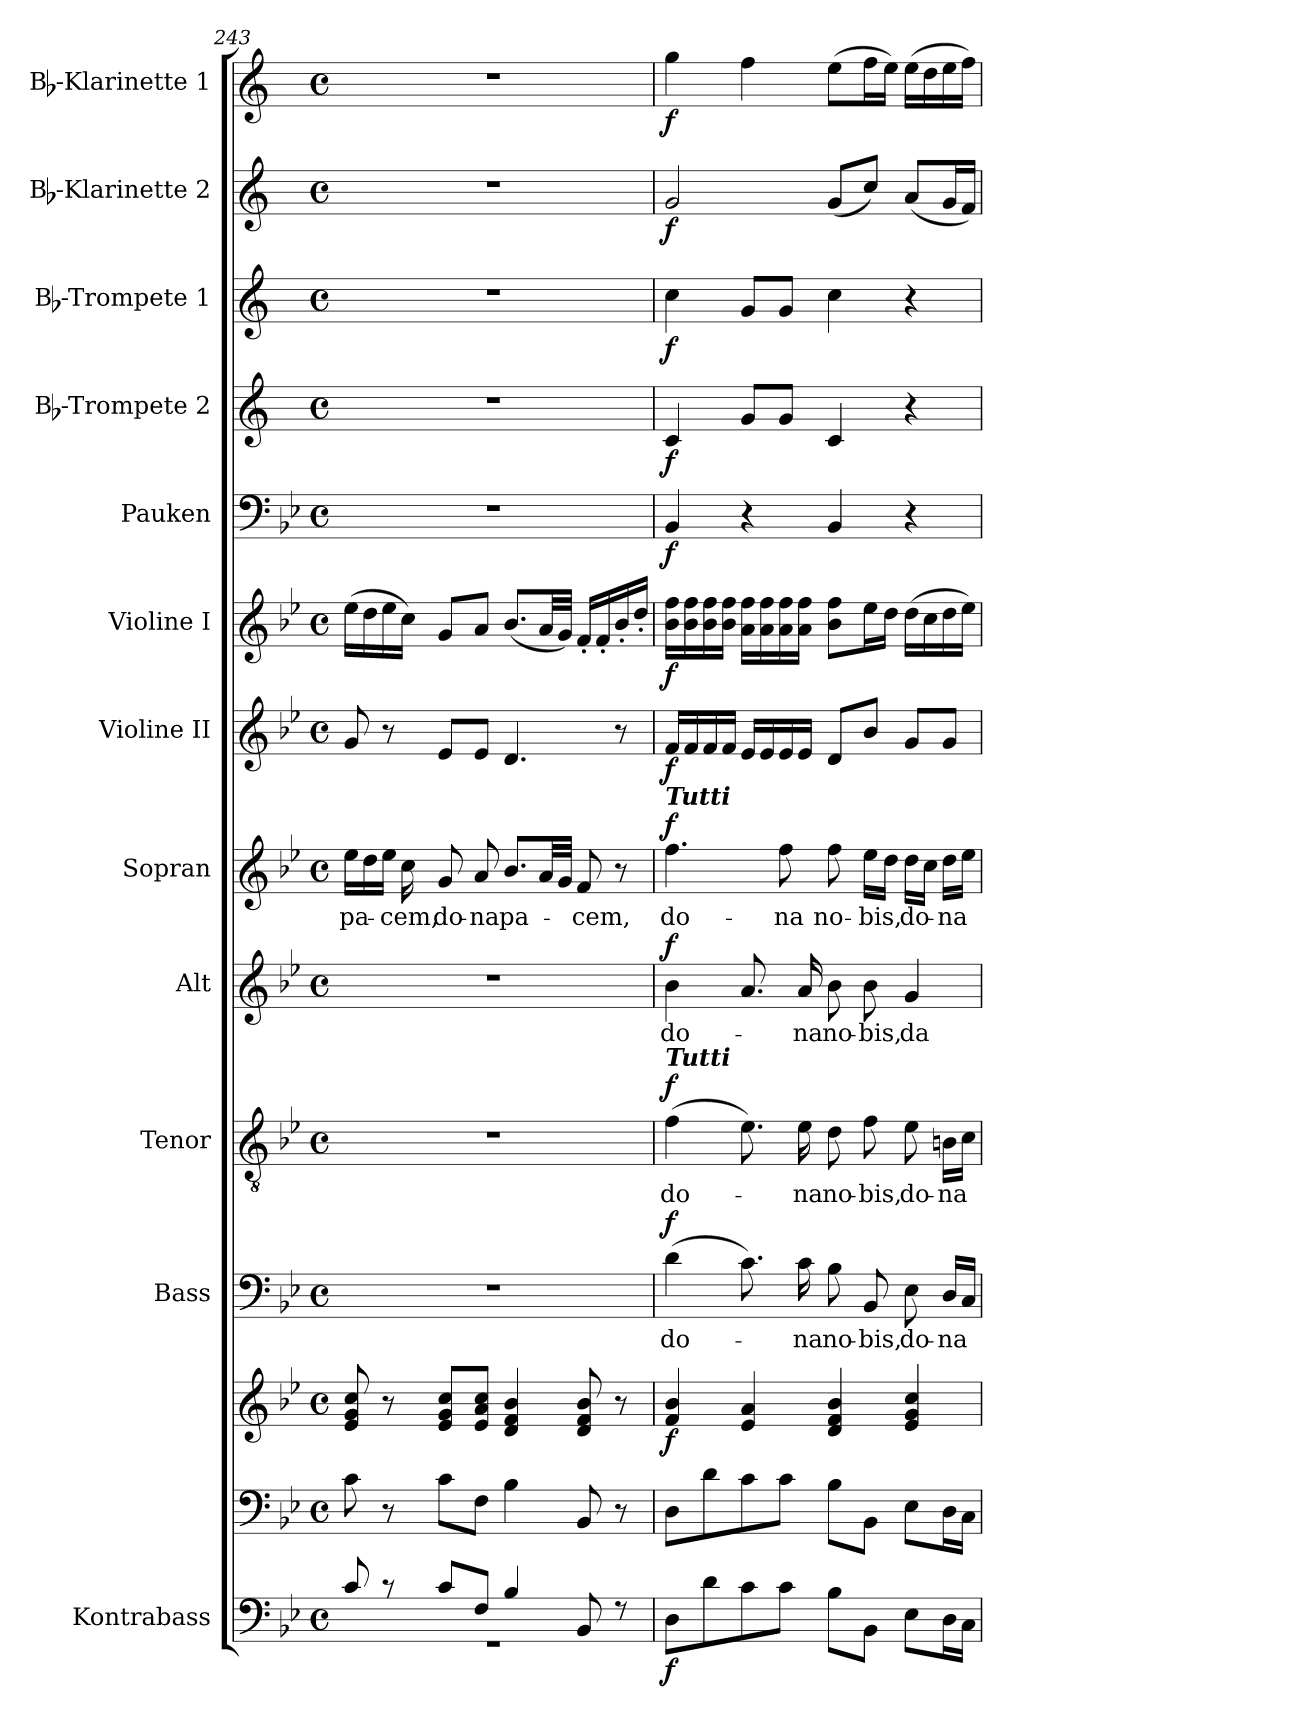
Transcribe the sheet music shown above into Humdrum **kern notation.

**kern	**dynam	**kern	**kern	**dynam	**kern	**text	**dynam	**kern	**text	**dynam	**kern	**text	**dynam	**kern	**text	**dynam	**kern	**dynam	**kern	**dynam	**kern	**dynam	**kern	**dynam	**kern	**dynam	**kern	**dynam	**kern	**dynam
*part13	*part13	*part12	*part12	*part12	*part11	*part11	*part11	*part10	*part10	*part10	*part9	*part9	*part9	*part8	*part8	*part8	*part7	*part7	*part6	*part6	*part5	*part5	*part4	*part4	*part3	*part3	*part2	*part2	*part1	*part1
*staff14	*staff14	*staff13	*staff12	*staff12/13	*staff11	*staff11	*staff11	*staff10	*staff10	*staff10	*staff9	*staff9	*staff9	*staff8	*staff8	*staff8	*staff7	*staff7	*staff6	*staff6	*staff5	*staff5	*staff4	*staff4	*staff3	*staff3	*staff2	*staff2	*staff1	*staff1
*I"Kontrabass	*	*	*	*	*I"Bass	*	*	*I"Tenor	*	*	*I"Alt	*	*	*I"Sopran	*	*	*I"Violine II	*	*I"Violine I	*	*I"Pauken	*	*I"Bb-Trompete 2	*	*I"Bb-Trompete 1	*	*I"Bb-Klarinette 2	*	*I"Bb-Klarinette 1	*
*I'Kb.	*	*	*	*	*I'B.	*	*	*I'T.	*	*	*I'A.	*	*	*I'S.	*	*	*I'Vl. II	*	*I'Vl. I	*	*I'Pk.	*	*I'Bb Trp. 2	*	*I'Bb Trp. 1	*	*I'Bb Kl. 2	*	*I'Bb Kl. 1	*
*clefF4	*	*clefF4	*clefG2	*	*clefF4	*	*	*clefGv2	*	*	*clefG2	*	*	*clefG2	*	*	*clefG2	*	*clefG2	*	*clefF4	*	*clefG2	*	*clefG2	*	*clefG2	*	*clefG2	*
*ITrd7c12	*	*	*	*	*	*	*	*	*	*	*	*	*	*	*	*	*	*	*	*	*	*	*ITrd1c2	*	*ITrd1c2	*	*ITrd1c2	*	*ITrd1c2	*
*k[b-e-]	*	*k[b-e-]	*k[b-e-]	*	*k[b-e-]	*	*	*k[b-e-]	*	*	*k[b-e-]	*	*	*k[b-e-]	*	*	*k[b-e-]	*	*k[b-e-]	*	*k[b-e-]	*	*k[b-e-]	*	*k[b-e-]	*	*k[b-e-]	*	*k[b-e-]	*
*B-:	*	*B-:	*B-:	*	*B-:	*	*	*B-:	*	*	*B-:	*	*	*B-:	*	*	*B-:	*	*B-:	*	*B-:	*	*B-:	*	*B-:	*	*B-:	*	*B-:	*
*M4/4	*	*M4/4	*M4/4	*	*M4/4	*	*	*M4/4	*	*	*M4/4	*	*	*M4/4	*	*	*M4/4	*	*M4/4	*	*M4/4	*	*M4/4	*	*M4/4	*	*M4/4	*	*M4/4	*
*met(c)	*	*met(c)	*met(c)	*	*met(c)	*	*	*met(c)	*	*	*met(c)	*	*	*met(c)	*	*	*met(c)	*	*met(c)	*	*met(c)	*	*met(c)	*	*met(c)	*	*met(c)	*	*met(c)	*
=243	=243	=243	=243	=243	=243	=243	=243	=243	=243	=243	=243	=243	=243	=243	=243	=243	=243	=243	=243	=243	=243	=243	=243	=243	=243	=243	=243	=243	=243	=243
*^	*	*	*	*	*	*	*	*	*	*	*	*	*	*	*	*	*	*	*	*	*	*	*	*	*	*	*	*	*	*
!	!	!	!	!	!	!	!	!	!	!	!	!	!	!	!	!LO:LY:b	!	!	!	!	!	!	!	!	!	!	!	!	!	!	!
8C/	1rGG	.	8c\	8e-/ 8g/ 8cc/	.	1r	.	.	1r	.	.	1r	.	.	16ee-\LL	pa-	.	8g/	.	(>16ee-\LL	.	1r	.	1r	.	1r	.	1r	.	1r	.
.	.	.	.	.	.	.	.	.	.	.	.	.	.	.	16dd\	.	.	.	.	16dd\	.	.	.	.	.	.	.	.	.	.	.
8rB	.	.	8r	8r	.	.	.	.	.	.	.	.	.	.	16ee-\JJ	.	.	8r	.	16ee-\	.	.	.	.	.	.	.	.	.	.	.
!	!	!	!	!	!	!	!	!	!	!	!	!	!	!	!	!LO:LY:b	!	!	!	!	!	!	!	!	!	!	!	!	!	!	!
.	.	.	.	.	.	.	.	.	.	.	.	.	.	.	16cc\	-cem,	.	.	.	16cc\JJ)	.	.	.	.	.	.	.	.	.	.	.
!	!	!	!	!	!	!	!	!	!	!	!	!	!	!	!	!LO:LY:b	!	!	!	!	!	!	!	!	!	!	!	!	!	!	!
8C/L	.	.	8c\L	8e-/ 8g/ 8cc/L	.	.	.	.	.	.	.	.	.	.	8g/	do-	.	8e-/L	.	8g/L	.	.	.	.	.	.	.	.	.	.	.
!	!	!	!	!	!	!	!	!	!	!	!	!	!	!	!	!LO:LY:b	!	!	!	!	!	!	!	!	!	!	!	!	!	!	!
8FF/J	.	.	8F\J	8e-/ 8a/ 8cc/J	.	.	.	.	.	.	.	.	.	.	8a/	-na	.	8e-/J	.	8a/J	.	.	.	.	.	.	.	.	.	.	.
!	!	!	!	!	!	!	!	!	!	!	!	!	!	!	!	!LO:LY:b	!	!	!	!	!	!	!	!	!	!	!	!	!	!	!
4BB-/	.	.	4B-\	4d/ 4f/ 4b-/	.	.	.	.	.	.	.	.	.	.	8.b-/L	pa-	.	4.d/	.	(<8.b-/L	.	.	.	.	.	.	.	.	.	.	.
.	.	.	.	.	.	.	.	.	.	.	.	.	.	.	32a/LL	.	.	.	.	32a/LL	.	.	.	.	.	.	.	.	.	.	.
.	.	.	.	.	.	.	.	.	.	.	.	.	.	.	32g/JJJ	.	.	.	.	32g/JJJ)	.	.	.	.	.	.	.	.	.	.	.
!	!	!	!	!	!	!	!	!	!	!	!	!	!	!	!	!LO:LY:b	!	!	!	!	!	!	!	!	!	!	!	!	!	!	!
8BBB-/	.	.	8BB-/	8d/ 8f/ 8b-/	.	.	.	.	.	.	.	.	.	.	8f/	-cem,	.	.	.	16f'</LL	.	.	.	.	.	.	.	.	.	.	.
.	.	.	.	.	.	.	.	.	.	.	.	.	.	.	.	.	.	.	.	16f'</	.	.	.	.	.	.	.	.	.	.	.
8r	.	.	8r	8r	.	.	.	.	.	.	.	.	.	.	8r	.	.	8r	.	16b-'</	.	.	.	.	.	.	.	.	.	.	.
.	.	.	.	.	.	.	.	.	.	.	.	.	.	.	.	.	.	.	.	16dd'</JJ	.	.	.	.	.	.	.	.	.	.	.
*v	*v	*	*	*	*	*	*	*	*	*	*	*	*	*	*	*	*	*	*	*	*	*	*	*	*	*	*	*	*	*	*
!!LO:PB:g=z
=244	=244	=244	=244	=244	=244	=244	=244	=244	=244	=244	=244	=244	=244	=244	=244	=244	=244	=244	=244	=244	=244	=244	=244	=244	=244	=244	=244	=244	=244	=244
!	!	!	!	!	!	!	!	!	!	!	!	!	!	!LO:TX:a:Bi:t=Tutti	!	!	!	!	!	!	!	!	!	!	!	!	!	!	!	!
!	!	!	!	!	!	!	!	!LO:TX:a:Bi:t=Tutti	!	!	!	!	!	!	!	!	!	!	!	!	!	!	!	!	!	!	!	!	!	!
!	!LO:DY:b	!	!	!LO:DY:b	!	!LO:LY:b	!LO:DY:a	!	!LO:LY:b	!LO:DY:a	!	!LO:LY:b	!LO:DY:a	!	!LO:LY:b	!LO:DY:a	!	!LO:DY:b	!	!LO:DY:b	!	!LO:DY:b	!	!LO:DY:b	!	!LO:DY:b	!	!LO:DY:b	!	!LO:DY:b
8DD\L	f	8D\L	4f/ 4b-/	f	(>4d\	do-	f	(>4f\	do-	f	4b-\	do-	f	4.ff\	do-	f	16f/LL	f	16b-\ 16ff\LL	f	4BB-/	f	4B-/	f	4b-\	f	2f/	f	4ff\	f
.	.	.	.	.	.	.	.	.	.	.	.	.	.	.	.	.	16f/	.	16b-\ 16ff\	.	.	.	.	.	.	.	.	.	.	.
8D\	.	8d\	.	.	.	.	.	.	.	.	.	.	.	.	.	.	16f/	.	16b-\ 16ff\	.	.	.	.	.	.	.	.	.	.	.
.	.	.	.	.	.	.	.	.	.	.	.	.	.	.	.	.	16f/JJ	.	16b-\ 16ff\JJ	.	.	.	.	.	.	.	.	.	.	.
8C\	.	8c\	4e-/ 4a/	.	8.c\)	.	.	8.e-\)	.	.	8.a/	.	.	.	.	.	16e-/LL	.	16a\ 16ff\LL	.	4r	.	8f/L	.	8f/L	.	.	.	4ee-\	.
.	.	.	.	.	.	.	.	.	.	.	.	.	.	.	.	.	16e-/	.	16a\ 16ff\	.	.	.	.	.	.	.	.	.	.	.
!	!	!	!	!	!	!	!	!	!	!	!	!	!	!	!LO:LY:b	!	!	!	!	!	!	!	!	!	!	!	!	!	!	!
8C\J	.	8c\J	.	.	.	.	.	.	.	.	.	.	.	8ff\	-na	.	16e-/	.	16a\ 16ff\	.	.	.	8f/J	.	8f/J	.	.	.	.	.
!	!	!	!	!	!	!LO:LY:b	!	!	!LO:LY:b	!	!	!LO:LY:b	!	!	!	!	!	!	!	!	!	!	!	!	!	!	!	!	!	!
.	.	.	.	.	16c\	-na	.	16e-\	-na	.	16a/	-na	.	.	.	.	16e-/JJ	.	16a\ 16ff\JJ	.	.	.	.	.	.	.	.	.	.	.
!	!	!	!	!	!	!LO:LY:b	!	!	!LO:LY:b	!	!	!LO:LY:b	!	!	!LO:LY:b	!	!	!	!	!	!	!	!	!	!	!	!	!	!	!
8BB-\L	.	8B-\L	4d/ 4f/ 4b-/	.	8B-\	no-	.	8d\	no-	.	8b-\	no-	.	8ff\	no-	.	8d/L	.	8b-\ 8ff\L	.	4BB-/	.	4B-/	.	4b-\	.	(<8f/L	.	(>8dd\L	.
!	!	!	!	!	!	!LO:LY:b	!	!	!LO:LY:b	!	!	!LO:LY:b	!	!	!LO:LY:b	!	!	!	!	!	!	!	!	!	!	!	!	!	!	!
8BBB-\J	.	8BB-\J	.	.	8BB-/	-bis,	.	8f\	-bis,	.	8b-\	-bis,	.	16ee-\LL	-bis,	.	8b-/J	.	16ee-\L	.	.	.	.	.	.	.	8b-/J)	.	16ee-\L	.
.	.	.	.	.	.	.	.	.	.	.	.	.	.	16dd\JJ	.	.	.	.	16dd\JJ	.	.	.	.	.	.	.	.	.	16dd\JJ)	.
!	!	!	!	!	!	!LO:LY:b	!	!	!LO:LY:b	!	!	!LO:LY:b	!	!	!LO:LY:b	!	!	!	!	!	!	!	!	!	!	!	!	!	!	!
8EE-\L	.	8E-\L	4e-/ 4g/ 4cc/	.	8E-\	do-	.	8e-\	do-	.	4g/	da	.	16dd\LL	do-	.	8g/L	.	(>16dd\LL	.	4r	.	4r	.	4r	.	(<8g/L	.	(>16dd\LL	.
.	.	.	.	.	.	.	.	.	.	.	.	.	.	16cc\JJ	.	.	.	.	16cc\	.	.	.	.	.	.	.	.	.	16cc\	.
!	!	!	!	!	!	!LO:LY:b	!	!	!LO:LY:b	!	!	!	!	!	!LO:LY:b	!	!	!	!	!	!	!	!	!	!	!	!	!	!	!
16DD\L	.	16D\L	.	.	16D/LL	-na	.	16Bn\LL	-na	.	.	.	.	16dd\LL	-na	.	8g/J	.	16dd\	.	.	.	.	.	.	.	16f/L	.	16dd\	.
16CC\JJ	.	16C\JJ	.	.	16C/JJ	.	.	16c\JJ	.	.	.	.	.	16ee-\JJ	.	.	.	.	16ee-\JJ)	.	.	.	.	.	.	.	16e-/JJ)	.	16ee-\JJ)	.
=	=	=	=	=	=	=	=	=	=	=	=	=	=	=	=	=	=	=	=	=	=	=	=	=	=	=	=	=	=	=
*-	*-	*-	*-	*-	*-	*-	*-	*-	*-	*-	*-	*-	*-	*-	*-	*-	*-	*-	*-	*-	*-	*-	*-	*-	*-	*-	*-	*-	*-	*-
